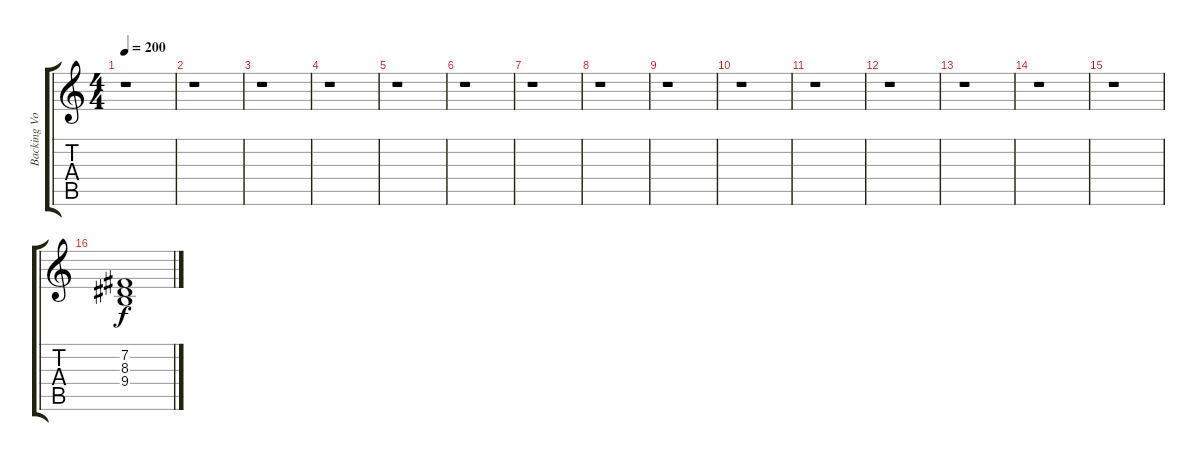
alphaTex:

\track ("Backing Vocals" "Backing Vo") {instrument choiraahs}
\staff {score tabs}
\tuning (E4 B3 G3 D3 A2 E2) {hide}
\ts (4 4)
\tempo 200
\clef g2
\ks c
r.1{dy f} |
r.1 |
r.1 |
\section ("" "")
r.1 |
r.1 |
r.1 |
r.1 |
r.1 |
r.1 |
r.1 |
r.1 |
r.1 |
r.1 |
r.1 |
r.1 |
\section ("" "")
(7.2 8.3 9.4).1{volume 8 instrument choiraahs}
